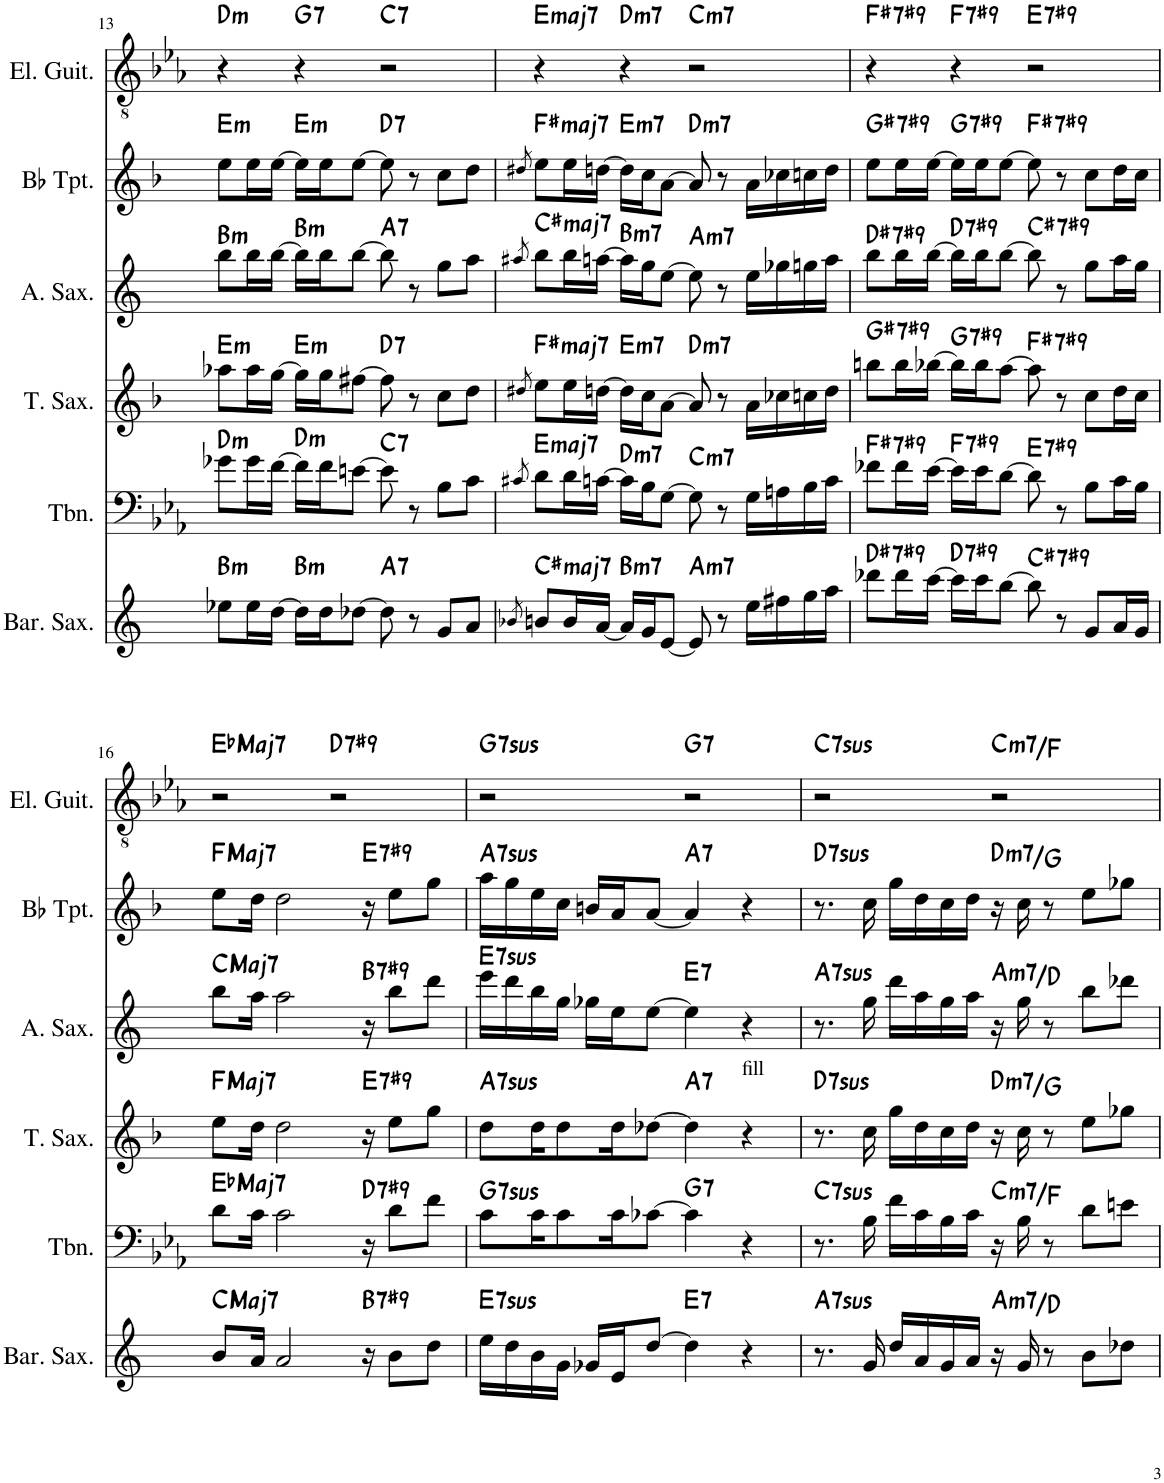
**kern	**harte	**kern	**harte	**kern	**harte	**kern	**harte	**kern	**harte	**kern	**harte
*part6	*part6	*part5	*part5	*part4	*part4	*part3	*part3	*part2	*part2	*part1	*part1
*staff6	*	*staff5	*	*staff4	*	*staff3	*	*staff2	*	*staff1	*
*I"Baritone Saxophone	*	*I"Trombone	*	*I"Tenor Saxophone	*	*I"Alto Saxophone	*	*I"Bb Trumpet	*	*I"Electric Guitar	*
*I'Bar. Sax.	*	*I'Tbn.	*	*I'T. Sax.	*	*I'A. Sax.	*	*I'Bb Tpt.	*	*I'El. Guit.	*
!!LO:PB:g=z
*clefG2	*	*clefF4	*	*clefG2	*	*clefG2	*	*clefG2	*	*clefGv2	*
*Trd12c21	*	*	*	*Trd8c14	*	*Trd5c9	*	*Trd1c2	*	*	*
*k[]	*	*k[b-e-a-]	*	*k[b-]	*	*k[]	*	*k[b-]	*	*k[b-e-a-]	*
*M4/4	*	*M4/4	*	*M4/4	*	*M4/4	*	*M4/4	*	*M4/4	*
=13	=13	=13	=13	=13	=13	=13	=13	=13	=13	=13	=13
!	!LO:H:kt=m	!	!LO:H:kt=m	!	!LO:H:kt=m	!	!LO:H:kt=m	!	!LO:H:kt=m	!	!LO:H:kt=m
8ee-X\L	B:min	8g-X\L	D:min	8aa-X\L	E:min	8bb\L	B:min	8ee\L	E:min	4r	D:min
16ee-\L	.	16g-\L	.	16aa-\L	.	16bb\L	.	16ee\L	.	.	.
[16dd\JJ	.	[16f\JJ	.	[16gg\JJ	.	[16bb\JJ	.	[16ee\JJ	.	.	.
!	!LO:H:kt=m	!	!LO:H:kt=m	!	!LO:H:kt=m	!	!LO:H:kt=m	!	!LO:H:kt=m	!	!LO:H:kt=7
16dd\LL]	B:min	16f\LL]	D:min	16gg\LL]	E:min	16bb\LL]	B:min	16ee\LL]	E:min	4r	G:7
16dd\J	.	16f\J	.	16gg\J	.	16bb\J	.	16ee\J	.	.	.
[8dd-X\J	.	[8en\J	.	[8ff#X\J	.	[8bb\J	.	[8ee\J	.	.	.
!	!LO:H:kt=7	!	!LO:H:kt=7	!	!LO:H:kt=7	!	!LO:H:kt=7	!	!LO:H:kt=7	!	!LO:H:kt=7
8dd-\]	A:7	8e\]	C:7	8ff#\]	D:7	8bb\]	A:7	8ee\]	D:7	2r	C:7
8r	.	8r	.	8r	.	8r	.	8r	.	.	.
8g/L	.	8B-\L	.	8cc\L	.	8gg\L	.	8cc\L	.	.	.
8a/J	.	8c\J	.	8dd\J	.	8aa\J	.	8dd\J	.	.	.
=14	=14	=14	=14	=14	=14	=14	=14	=14	=14	=14	=14
8qb-X/	.	8qc#X/	.	8qdd#X/	.	8qaa#X/	.	8qdd#X/	.	.	.
!	!LO:H:kt=maj7	!	!LO:H:kt=maj7	!	!LO:H:kt=maj7	!	!LO:H:kt=maj7	!	!LO:H:kt=maj7	!	!LO:H:kt=maj7
8bn/L	C#:maj7	8d\L	E:maj7	8ee\L	F#:maj7	8bb\L	C#:maj7	8ee\L	F#:maj7	4r	E:maj7
16b/L	.	16d\L	.	16ee\L	.	16bb\L	.	16ee\L	.	.	.
[16a/JJ	.	[16cn\JJ	.	[16ddn\JJ	.	[16aan\JJ	.	[16ddn\JJ	.	.	.
!	!LO:H:kt=m7	!	!LO:H:kt=m7	!	!LO:H:kt=m7	!	!LO:H:kt=m7	!	!LO:H:kt=m7	!	!LO:H:kt=m7
16a/LL]	B:min7	16c\LL]	D:min7	16dd\LL]	E:min7	16aa\LL]	B:min7	16dd\LL]	E:min7	4r	D:min7
16g/J	.	16B-\J	.	16cc\J	.	16gg\J	.	16cc\J	.	.	.
[8e/J	.	[8G\J	.	[8a\J	.	[8ee\J	.	[8a\J	.	.	.
!	!LO:H:kt=m7	!	!LO:H:kt=m7	!	!LO:H:kt=m7	!	!LO:H:kt=m7	!	!LO:H:kt=m7	!	!LO:H:kt=m7
8e/]	A:min7	8G\]	C:min7	8a/]	D:min7	8ee\]	A:min7	8a/]	D:min7	2r	C:min7
8r	.	8r	.	8r	.	8r	.	8r	.	.	.
16ee\LL	.	16G\LL	.	16a\LL	.	16ee\LL	.	16a\LL	.	.	.
16ff#X\	.	16An\	.	16cc-X\	.	16gg-X\	.	16cc-X\	.	.	.
16gg\	.	16B-\	.	16ccn\	.	16ggn\	.	16ccn\	.	.	.
16aa\JJ	.	16c\JJ	.	16dd\JJ	.	16aa\JJ	.	16dd\JJ	.	.	.
=15	=15	=15	=15	=15	=15	=15	=15	=15	=15	=15	=15
!	!LO:H:kt=7	!	!LO:H:kt=7	!	!LO:H:kt=7	!	!LO:H:kt=7	!	!LO:H:kt=7	!	!LO:H:kt=7
8ddd-X\L	D#:7(#9)	8f-X\L	F#:7(#9)	8bbn\L	G#:7(#9)	8bb\L	D#:7(#9)	8ee\L	G#:7(#9)	4r	F#:7(#9)
16ddd-\L	.	16f-\L	.	16bb\L	.	16bb\L	.	16ee\L	.	.	.
[16ccc\JJ	.	[16e-\JJ	.	[16bb-X\JJ	.	[16bb\JJ	.	[16ee\JJ	.	.	.
!	!LO:H:kt=7	!	!LO:H:kt=7	!	!LO:H:kt=7	!	!LO:H:kt=7	!	!LO:H:kt=7	!	!LO:H:kt=7
16ccc\LL]	D:7(#9)	16e-\LL]	F:7(#9)	16bb-\LL]	G:7(#9)	16bb\LL]	D:7(#9)	16ee\LL]	G:7(#9)	4r	F:7(#9)
16ccc\J	.	16e-\J	.	16bb-\J	.	16bb\J	.	16ee\J	.	.	.
[8bb\J	.	[8d\J	.	[8aa\J	.	[8bb\J	.	[8ee\J	.	.	.
!	!LO:H:kt=7	!	!LO:H:kt=7	!	!LO:H:kt=7	!	!LO:H:kt=7	!	!LO:H:kt=7	!	!LO:H:kt=7
8bb\]	C#:7(#9)	8d\]	E:7(#9)	8aa\]	F#:7(#9)	8bb\]	C#:7(#9)	8ee\]	F#:7(#9)	2r	E:7(#9)
8r	.	8r	.	8r	.	8r	.	8r	.	.	.
8g/L	.	8B-\L	.	8cc\L	.	8gg\L	.	8cc\L	.	.	.
16a/L	.	16c\L	.	16dd\L	.	16aa\L	.	16dd\L	.	.	.
16g/JJ	.	16B-\JJ	.	16cc\JJ	.	16gg\JJ	.	16cc\JJ	.	.	.
!!LO:LB:g=z
=16	=16	=16	=16	=16	=16	=16	=16	=16	=16	=16	=16
!	!LO:H:kt=Maj7	!	!LO:H:kt=Maj7	!	!LO:H:kt=Maj7	!	!LO:H:kt=Maj7	!	!LO:H:kt=Maj7	!	!LO:H:kt=Maj7
8b/L	C:maj7	8d\L	Eb:maj7	8ee\L	F:maj7	8bb\L	C:maj7	8ee\L	F:maj7	2r	Eb:maj7
16a/Jk	.	16c\Jk	.	16dd\Jk	.	16aa\Jk	.	16dd\Jk	.	.	.
2a/	.	2c\	.	2dd\	.	2aa\	.	2dd\	.	.	.
!	!	!	!	!	!	!	!	!	!	!	!LO:H:kt=7
.	.	.	.	.	.	.	.	.	.	2r	D:7(#9)
!	!LO:H:kt=7	!	!LO:H:kt=7	!	!LO:H:kt=7	!	!LO:H:kt=7	!	!LO:H:kt=7	!	!
16r	B:7(#9)	16r	D:7(#9)	16r	E:7(#9)	16r	B:7(#9)	16r	E:7(#9)	.	.
8b\L	.	8d\L	.	8ee\L	.	8bb\L	.	8ee\L	.	.	.
8dd\J	.	8f\J	.	8gg\J	.	8ddd\J	.	8gg\J	.	.	.
=17	=17	=17	=17	=17	=17	=17	=17	=17	=17	=17	=17
!	!LO:H:kt=7sus	!	!LO:H:kt=7sus	!	!LO:H:kt=7sus	!	!LO:H:kt=7sus	!	!LO:H:kt=7sus	!	!LO:H:kt=7sus
16ee\LL	E:sus4(7)	8c\L	G:sus4(7)	8dd\L	A:sus4(7)	16eee\LL	E:sus4(7)	16aa\LL	A:sus4(7)	2r	G:sus4(7)
16dd\	.	.	.	.	.	16ddd\	.	16gg\	.	.	.
16b\	.	16c\K	.	16dd\K	.	16bb\	.	16ee\	.	.	.
16g\JJ	.	8c\	.	8dd\	.	16gg\JJ	.	16cc\JJ	.	.	.
16g-X/LL	.	.	.	.	.	16gg-X\LL	.	16bn/LL	.	.	.
16e/J	.	16c\K	.	16dd\K	.	16ee\J	.	16a/J	.	.	.
[8dd/J	.	[8c-X\J	.	[8dd-X\J	.	[8ee\J	.	[8a/J	.	.	.
!	!LO:H:kt=7	!	!LO:H:kt=7	!	!LO:H:kt=7	!	!LO:H:kt=7	!	!LO:H:kt=7	!	!LO:H:kt=7
4dd\]	E:7	4c-\]	G:7	4dd-\]	A:7	4ee\]	E:7	4a/]	A:7	2r	G:7
!	!	!	!	!LO:TX:a:t=fill	!	!	!	!	!	!	!
4r	.	4r	.	4r	.	4r	.	4r	.	.	.
=18	=18	=18	=18	=18	=18	=18	=18	=18	=18	=18	=18
!	!LO:H:kt=7sus	!	!LO:H:kt=7sus	!	!LO:H:kt=7sus	!	!LO:H:kt=7sus	!	!LO:H:kt=7sus	!	!LO:H:kt=7sus
8.r	A:sus4(7)	8.r	C:sus4(7)	8.r	D:sus4(7)	8.r	A:sus4(7)	8.r	D:sus4(7)	2r	C:sus4(7)
16g/	.	16B-\	.	16cc\	.	16gg\	.	16cc\	.	.	.
16dd/LL	.	16f\LL	.	16gg\LL	.	16ddd\LL	.	16gg\LL	.	.	.
16a/	.	16c\	.	16dd\	.	16aa\	.	16dd\	.	.	.
16g/	.	16B-\	.	16cc\	.	16gg\	.	16cc\	.	.	.
16a/JJ	.	16c\JJ	.	16dd\JJ	.	16aa\JJ	.	16dd\JJ	.	.	.
!	!LO:H:kt=m7	!	!LO:H:kt=m7	!	!LO:H:kt=m7	!	!LO:H:kt=m7	!	!LO:H:kt=m7	!	!LO:H:kt=m7
16r	A:min7/4	16r	C:min7/4	16r	D:min7/4	16r	A:min7/4	16r	D:min7/4	2r	C:min7/4
16g/	.	16B-\	.	16cc\	.	16gg\	.	16cc\	.	.	.
8r	.	8r	.	8r	.	8r	.	8r	.	.	.
8b\L	.	8d\L	.	8ee\L	.	8bb\L	.	8ee\L	.	.	.
8dd-X\J	.	8en\J	.	8gg-X\J	.	8ddd-X\J	.	8gg-X\J	.	.	.
=	=	=	=	=	=	=	=	=	=	=	=
*-	*-	*-	*-	*-	*-	*-	*-	*-	*-	*-	*-
